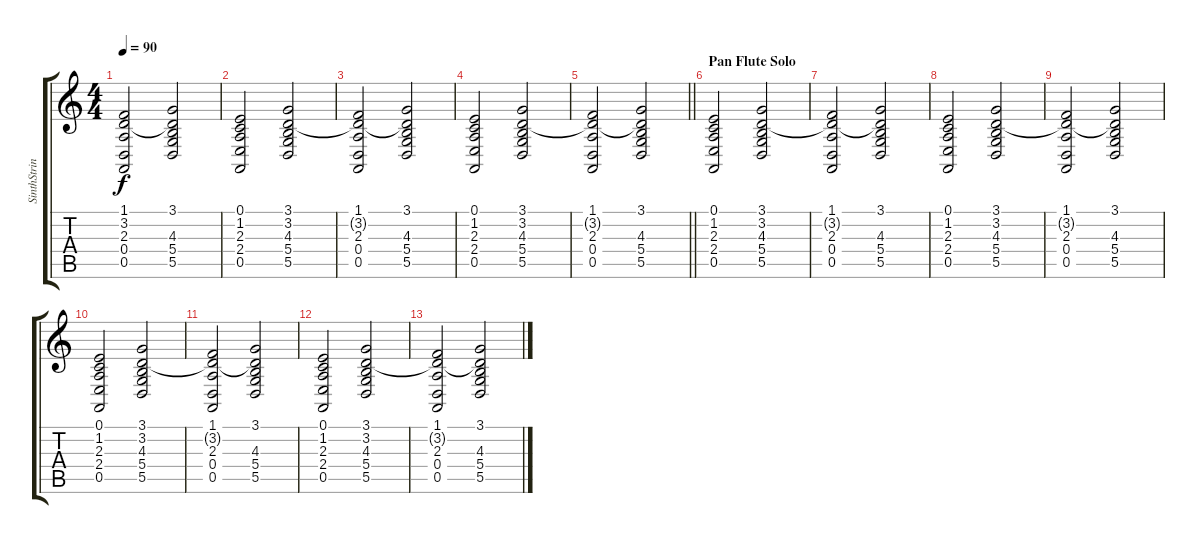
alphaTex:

\track ("SinthString 1" "SinthStrin") {instrument synthstrings1}
\staff {score tabs}
\tuning (E4 B3 G3 D3 A2 E2) {hide}
\ts (4 4)
\tempo 90
\clef g2
\ks c
(1.1 3.2{t} 2.3 0.4 0.5).2{dy f} (3.1 3.2{t} 4.3 5.4 5.5).2 |
(0.1 1.2 2.3 2.4 0.5).2 (3.1 3.2 4.3 5.4 5.5).2 |
(1.1 3.2{t} 2.3 0.4 0.5).2 (3.1 3.2{t} 4.3 5.4 5.5).2 |
(0.1 1.2 2.3 2.4 0.5).2 (3.1 3.2 4.3 5.4 5.5).2 |
\barLineRight lightlight
(1.1 3.2{t} 2.3 0.4 0.5).2 (3.1 3.2{t} 4.3 5.4 5.5).2 |
\section ("" "Pan Flute Solo")
(0.1 1.2 2.3 2.4 0.5).2 (3.1 3.2 4.3 5.4 5.5).2 |
(1.1 3.2{t} 2.3 0.4 0.5).2 (3.1 3.2{t} 4.3 5.4 5.5).2 |
(0.1 1.2 2.3 2.4 0.5).2 (3.1 3.2 4.3 5.4 5.5).2 |
(1.1 3.2{t} 2.3 0.4 0.5).2 (3.1 3.2{t} 4.3 5.4 5.5).2 |
(0.1 1.2 2.3 2.4 0.5).2 (3.1 3.2 4.3 5.4 5.5).2 |
(1.1 3.2{t} 2.3 0.4 0.5).2 (3.1 3.2{t} 4.3 5.4 5.5).2 |
(0.1 1.2 2.3 2.4 0.5).2 (3.1 3.2 4.3 5.4 5.5).2 |
(1.1 3.2{t} 2.3 0.4 0.5).2 (3.1 3.2{t} 4.3 5.4 5.5).2
